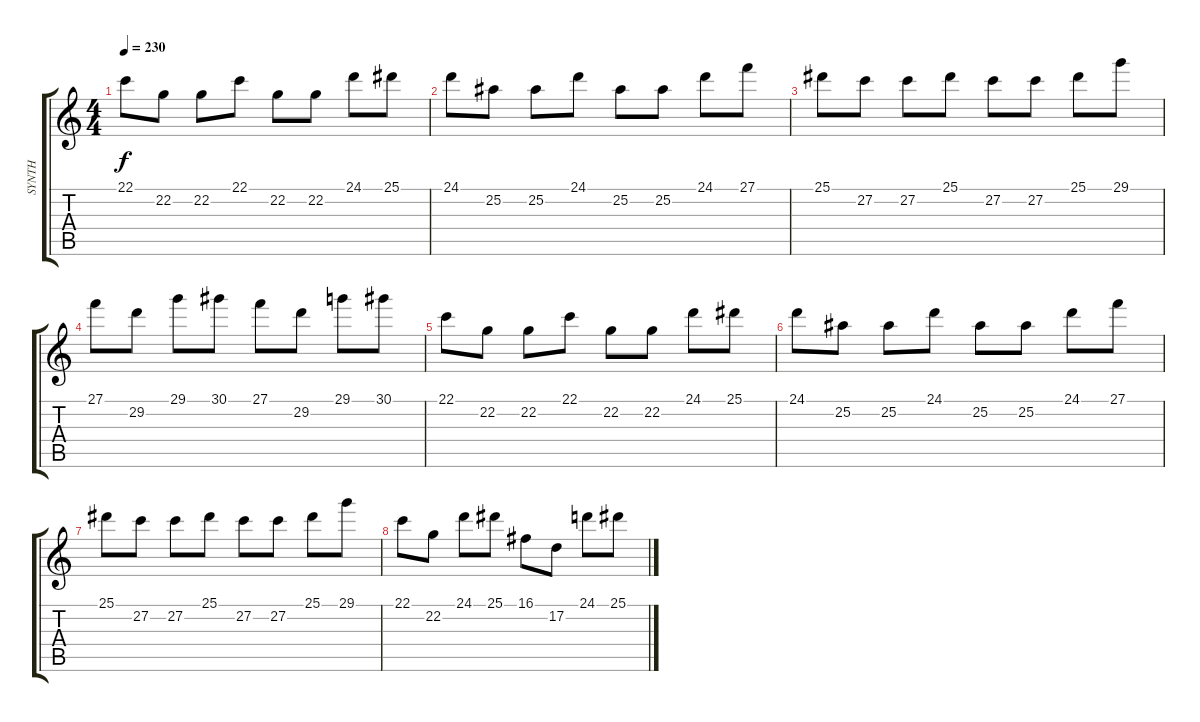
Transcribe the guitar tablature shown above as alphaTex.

\track ("SYNTH" "SYNTH") {instrument pad1newage}
\staff {score tabs}
\tuning (D4 A3 F3 C3 G2 C2) {hide}
\ts (4 4)
\tempo 230
\clef g2
\ks c
22.1.8{dy f} 22.2.8 22.2.8 22.1.8 22.2.8 22.2.8 24.1.8 25.1.8 |
24.1.8 25.2.8 25.2.8 24.1.8 25.2.8 25.2.8 24.1.8 27.1.8 |
25.1.8 27.2.8 27.2.8 25.1.8 27.2.8 27.2.8 25.1.8 29.1.8 |
27.1.8 29.2.8 29.1.8 30.1.8 27.1.8 29.2.8 29.1.8 30.1.8 |
22.1.8 22.2.8 22.2.8 22.1.8 22.2.8 22.2.8 24.1.8 25.1.8 |
24.1.8 25.2.8 25.2.8 24.1.8 25.2.8 25.2.8 24.1.8 27.1.8 |
25.1.8 27.2.8 27.2.8 25.1.8 27.2.8 27.2.8 25.1.8 29.1.8 |
22.1.8 22.2.8 24.1.8 25.1.8 16.1.8 17.2.8 24.1.8 25.1.8
